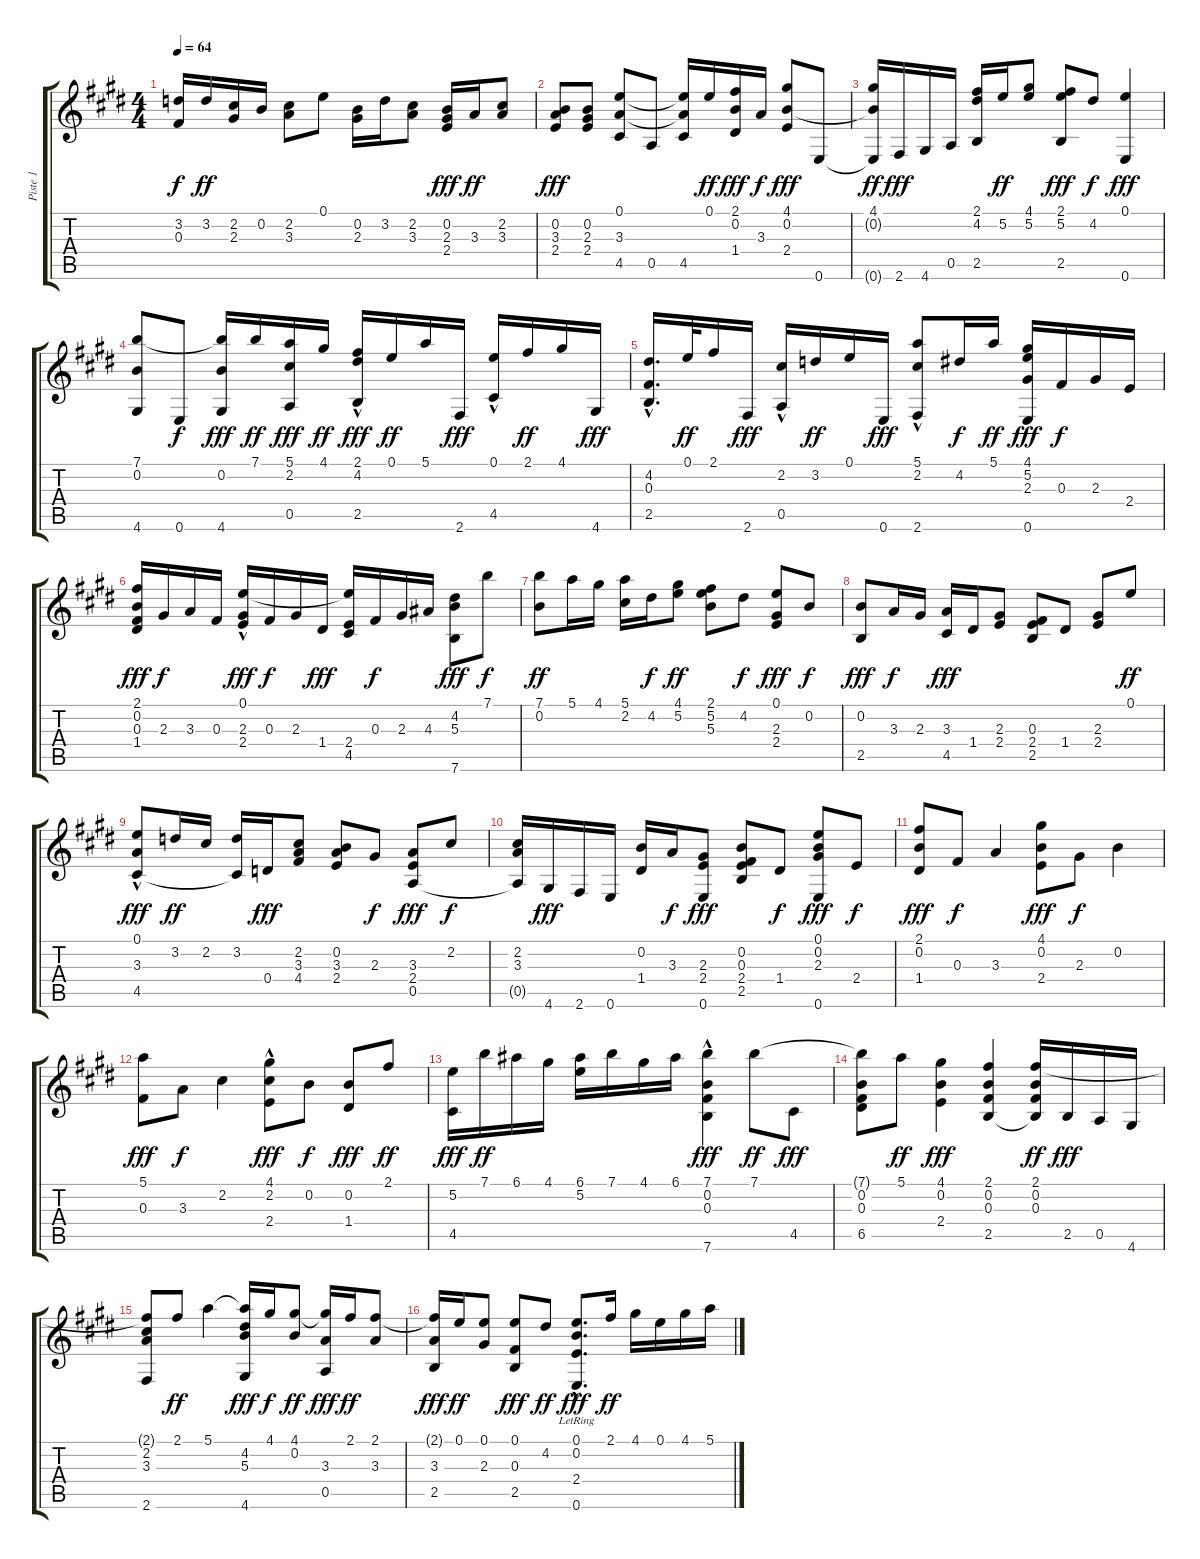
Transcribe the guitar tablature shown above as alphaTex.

\track ("Piste 1" "Piste 1") {instrument acousticguitarnylon}
\staff {score tabs}
\tuning (E4 B3 Gb3 D3 A2 E2) {hide}
\ts (4 4)
\tempo 64
\clef g2
\ks e
(3.2{t} 0.3).16{dy f} 3.2.16{dy ff} (2.2 2.3).16 0.2.16 (2.2 3.3).8 0.1.8 (0.2 2.3).16 3.2.16 (2.2 3.3).8 (0.2 2.3 2.4).16{dy fff} 3.3.16{dy ff} (2.2 3.3).8 |
(0.2 3.3 2.4).8{dy fff} (0.2 2.3 2.4).8 (0.1 3.3 4.5).8 0.5.8 (0.1{t} 3.3{t} 4.5).16 0.1.16{dy ff} (2.1 0.2 1.4).16{dy fff} 3.3.16{dy f} (4.1 0.2 2.4).8{dy fff} 0.6.8 |
(4.1 0.2{t} 0.6{t}).16{dy ff} 2.6.16{dy fff} 4.6.16 0.5.16 (2.1 4.2 2.5).16 5.2.16{dy ff} (4.1 5.2).8 (2.1 5.2 2.5).8{dy fff} 4.2.8{dy f} (0.1 0.6).4{dy fff} |
(7.1 0.2 4.6).8 0.6.8{dy f} (7.1{t} 0.2 4.6).16{dy fff} 7.1.16{dy ff} (5.1 2.2 0.5).16{dy fff} 4.1.16{dy ff} (2.1 4.2 2.5{hac}).16{dy fff} 0.1.16{dy ff} 5.1.16 2.6.16{dy fff} (0.1 4.5{hac}).16 2.1.16{dy ff} 4.1.16 4.6.16{dy fff} |
(4.2{hac} 0.3{hac} 2.5{hac}).16{d} 0.1.32{dy ff} 2.1.16 2.6.16{dy fff} (2.2 0.5{hac}).16 3.2.16{dy ff} 0.1.16 0.6.16{dy fff} (5.1{hac} 2.2 2.6).8 4.2.16{dy f} 5.1.16{dy ff} (4.1 5.2 2.3 0.6).16{dy fff} 0.3.16{dy f} 2.3.16 2.4.16 |
(2.1 0.2 0.3 1.4).16{dy fff} 2.3.16{dy f} 3.3.16 0.3.16 (0.1 2.3 2.4{hac}).16{dy fff} 0.3.16{dy f} 2.3.16 1.4.16{dy fff} (0.1{t} 2.4 4.5).16 0.3.16{dy f} 2.3.16 4.3.16 (4.2 5.3 7.6).8{dy fff} 7.1.8{dy f} |
(7.1 0.2).8{dy ff} 5.1.16 4.1.16 (5.1 2.2).16 4.2.16{dy f} (4.1 5.2).8{dy ff} (2.1 5.2 5.3).8 4.2.8{dy f} (0.1 2.3 2.4).8{dy fff} 0.2.8{dy f} |
(0.2 2.5).8{dy fff} 3.3.16{dy f} 2.3.16 (3.3 4.5).16{dy fff} 1.4.16 (2.3 2.4).8 (0.3 2.4 2.5).8 1.4.8 (2.3 2.4).8 0.1.8{dy ff} |
(0.1 3.3{hac} 4.5).8{dy fff} 3.2.16{dy ff} 2.2.16 (3.2 4.5{t}).16 0.4.16{dy fff} (2.2 3.3 4.4).8 (0.2 3.3 2.4).8 2.3.8{dy f} (3.3 2.4 0.5).8{dy fff} 2.2.8{dy f} |
(2.2 3.3 0.5{t}).16 4.6.16{dy fff} 2.6.16 0.6.16 (0.2 1.4).16 3.3.16{dy f} (2.3 2.4 0.6).8{dy fff} (0.2 0.3 2.4 2.5).8 1.4.8{dy f} (0.1 0.2 2.3 0.6).8{dy fff} 2.4.8{dy f} |
(2.1 0.2 1.4).8{dy fff} 0.3.8{dy f} 3.3.4 (4.1 0.2 2.4).8{dy fff} 2.3.8{dy f} 0.2.4 |
(5.1 0.3).8{dy fff} 3.3.8{dy f} 2.2.4 (4.1{hac} 2.2 2.4).8{dy fff} 0.2.8{dy f} (0.2 1.4).8{dy fff} 2.1.8{dy ff} |
(5.2 4.5).16{dy fff} 7.1.16{dy ff} 6.1.16 4.1.16 (6.1 5.2).16 7.1.16 4.1.16 6.1.16 (7.1 0.2 0.3 7.6{hac}).4{dy fff} 7.1.8{dy ff} 4.5.8{dy fff} |
(7.1{t} 0.2 0.3 6.5).8 5.1.8{dy ff} (4.1 0.2 2.4).4{dy fff} (2.1 0.2 0.3 2.5).4 (2.1 0.2 0.3 2.5{t}).16{dy ff} 2.5.16{dy fff} 0.5.16 4.6.16 |
(2.1{t} 2.2 3.3 2.6).8 2.1.8{dy ff} 5.1.4 (5.1{t} 4.2 5.3 4.6).16{dy fff} 4.1.16{dy f} (4.1 0.2).8{dy ff} (4.1{t} 3.3 0.5).16{dy fff} 2.1.16{dy ff} (2.1 3.3).8 |
(2.1{t} 3.3 2.5).16{dy fff} 0.1.16{dy ff} (0.1 2.3).8 (0.1 0.3 2.5).8{dy fff} 4.2.8{dy ff} (0.1{hac} 0.2 2.4 0.6{lr}).8{d dy fff} 2.1.16{dy ff} 4.1.16 0.1.16 4.1.16 5.1.16
